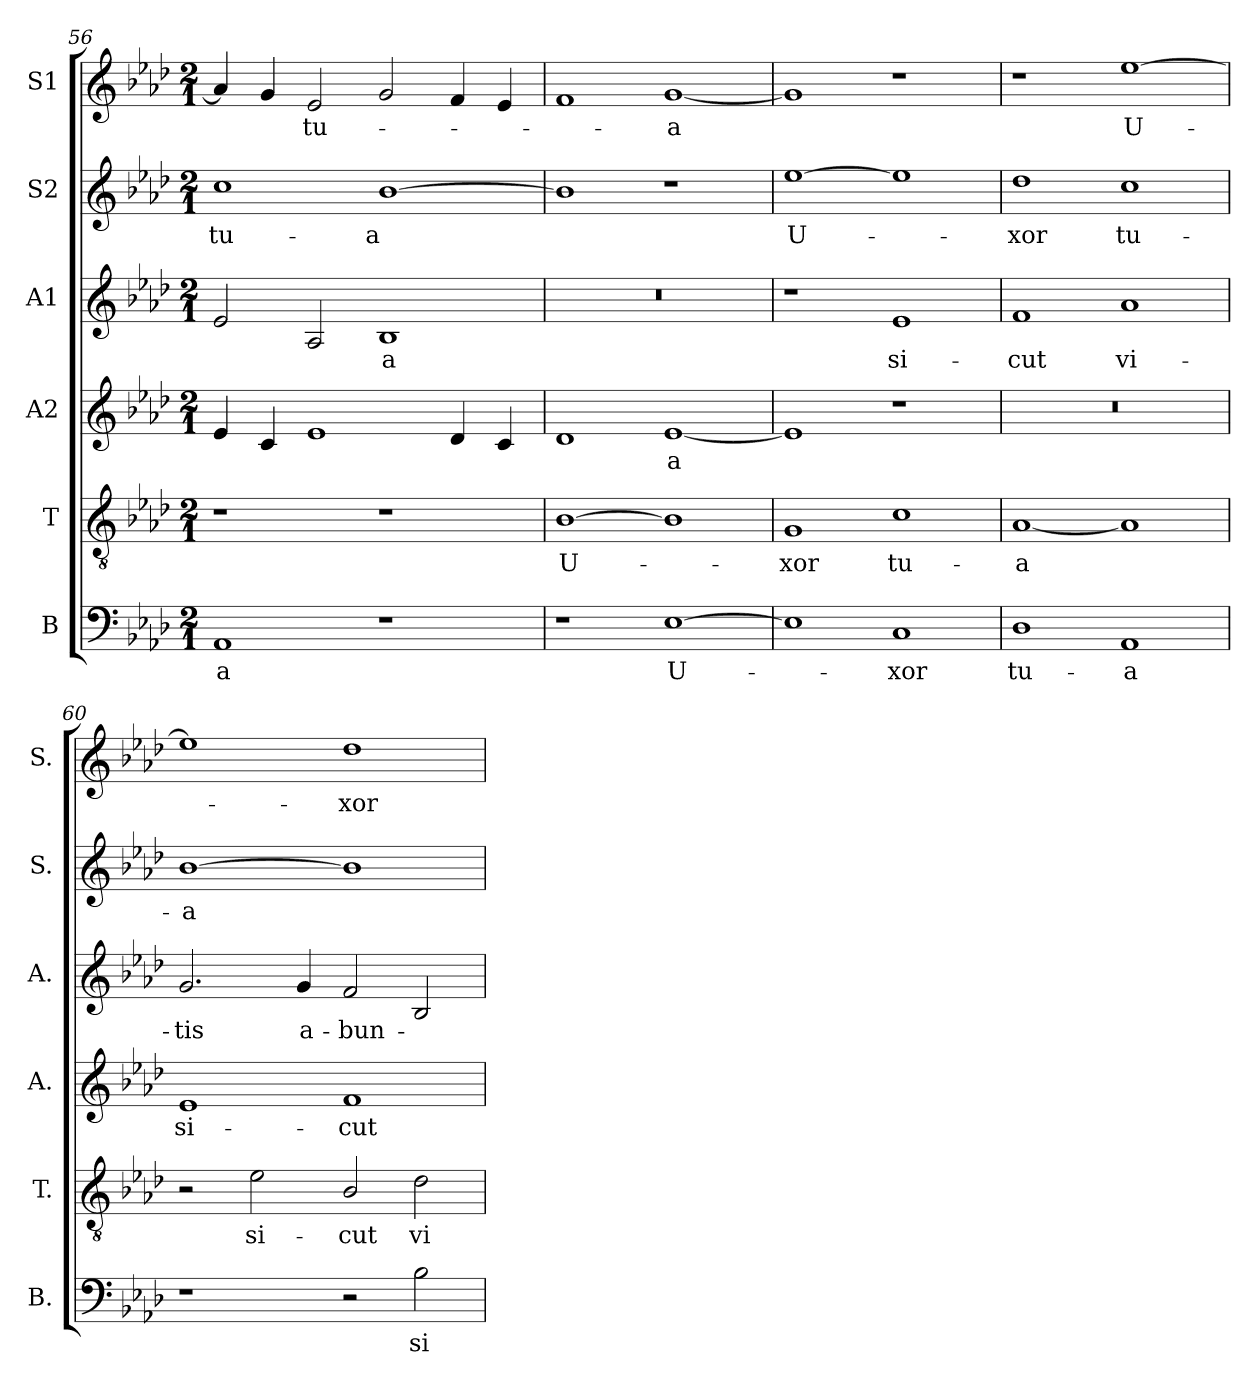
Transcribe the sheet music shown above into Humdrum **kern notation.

**kern	**text	**kern	**text	**kern	**text	**kern	**text	**kern	**text	**kern	**text
*part6	*part6	*part5	*part5	*part4	*part4	*part3	*part3	*part2	*part2	*part1	*part1
*staff6	*staff6	*staff5	*staff5	*staff4	*staff4	*staff3	*staff3	*staff2	*staff2	*staff1	*staff1
*I"B	*	*I"T	*	*I"A2	*	*I"A1	*	*I"S2	*	*I"S1	*
*I'B.	*	*I'T.	*	*I'A.	*	*I'A.	*	*I'S.	*	*I'S.	*
!!LO:LB:g=z
*clefF4	*	*clefGv2	*	*clefG2	*	*clefG2	*	*clefG2	*	*clefG2	*
*	*	*ITrd7c12	*	*	*	*	*	*	*	*	*
*k[b-e-a-d-]	*	*k[b-e-a-d-]	*	*k[b-e-a-d-]	*	*k[b-e-a-d-]	*	*k[b-e-a-d-]	*	*k[b-e-a-d-]	*
*A-:	*	*A-:	*	*A-:	*	*A-:	*	*A-:	*	*A-:	*
*M2/1	*	*M2/1	*	*M2/1	*	*M2/1	*	*M2/1	*	*M2/1	*
=56	=56	=56	=56	=56	=56	=56	=56	=56	=56	=56	=56
!	!LO:LY:b:color=#000000	!	!	!	!	!	!	!	!	!	!
!	!	!	!	!	!	!	!	!	!LO:LY:b:color=#000000	!	!
1AA-i	-a	1r	.	4e-i/	.	2e-i/	.	1cci	tu-	4a-i/]	.
.	.	.	.	4ci/	.	.	.	.	.	4gi/	.
!	!	!	!	!	!	!	!	!	!	!	!LO:LY:b:color=#000000
.	.	.	.	1e-i	.	2A-i/	.	.	.	2e-i/	tu-
!	!	!	!	!	!	!	!LO:LY:b:color=#000000	!	!	!	!
!	!	!	!	!	!	!	!	!	!LO:LY:b:color=#000000	!	!
1r	.	1r	.	.	.	1B-i	-a	[1b-i	-a	2gi/	.
.	.	.	.	4d-i/	.	.	.	.	.	4fi/	.
.	.	.	.	4ci/	.	.	.	.	.	4e-i/	.
=57	=57	=57	=57	=57	=57	=57	=57	=57	=57	=57	=57
!	!	!	!LO:LY:b:color=#000000	!	!	!LO:N:vis=1	!	!	!	!	!
1r	.	[1BB-i	U-	1d-i	.	0r	.	1b-i]	.	1fi	.
!	!LO:LY:b:color=#000000	!	!	!	!	!	!	!	!	!	!
!	!	!	!	!	!LO:LY:b:color=#000000	!	!	!	!	!	!
!	!	!	!	!	!	!	!	!	!	!	!LO:LY:b:color=#000000
[1E-i	U-	1BB-i]	.	[1e-i	-a	.	.	1r	.	[1gi	-a
=58	=58	=58	=58	=58	=58	=58	=58	=58	=58	=58	=58
!	!	!	!LO:LY:b:color=#000000	!	!	!	!	!	!	!	!
!	!	!	!	!	!	!	!	!	!LO:LY:b:color=#000000	!	!
1E-i]	.	1GGi	-xor	1e-i]	.	1r	.	[1ee-i	U-	1gi]	.
!	!LO:LY:b:color=#000000	!	!	!	!	!	!	!	!	!	!
!	!	!	!LO:LY:b:color=#000000	!	!	!	!	!	!	!	!
!	!	!	!	!	!	!	!LO:LY:b:color=#000000	!	!	!	!
1Ci	-xor	1Ci	tu-	1r	.	1e-i	si-	1ee-i]	.	1r	.
=59	=59	=59	=59	=59	=59	=59	=59	=59	=59	=59	=59
!	!LO:LY:b:color=#000000	!	!	!	!	!	!	!	!	!	!
!	!	!	!LO:LY:b:color=#000000	!LO:N:vis=1	!	!	!	!	!	!	!
!	!	!	!	!	!	!	!LO:LY:b:color=#000000	!	!	!	!
!	!	!	!	!	!	!	!	!	!LO:LY:b:color=#000000	!	!
1D-i	tu-	[1AA-i	-a	0r	.	1fi	-cut	1dd-i	-xor	1r	.
!	!LO:LY:b:color=#000000	!	!	!	!	!	!	!	!	!	!
!	!	!	!	!	!	!	!LO:LY:b:color=#000000	!	!	!	!
!	!	!	!	!	!	!	!	!	!LO:LY:b:color=#000000	!	!
!	!	!	!	!	!	!	!	!	!	!	!LO:LY:b:color=#000000
1AA-i	-a	1AA-i]	.	.	.	1a-i	vi-	1cci	tu-	[1ee-i	U-
=60	=60	=60	=60	=60	=60	=60	=60	=60	=60	=60	=60
!	!	!	!	!	!LO:LY:b:color=#000000	!	!	!	!	!	!
!	!	!	!	!	!	!	!LO:LY:b:color=#000000	!	!	!	!
!	!	!	!	!	!	!	!	!	!LO:LY:b:color=#000000	!	!
1r	.	2r	.	1e-i	si-	2.gi/	-tis	[1b-i	-a	1ee-i]	.
!	!	!	!LO:LY:b:color=#000000	!	!	!	!	!	!	!	!
.	.	2E-i\	si-	.	.	.	.	.	.	.	.
!	!	!	!	!	!	!	!LO:LY:b:color=#000000	!	!	!	!
.	.	.	.	.	.	4gi/	a-	.	.	.	.
!	!	!	!LO:LY:b:color=#000000	!	!	!	!	!	!	!	!
!	!	!	!	!	!LO:LY:b:color=#000000	!	!	!	!	!	!
!	!	!	!	!	!	!	!LO:LY:b:color=#000000	!	!	!	!
!	!	!	!	!	!	!	!	!	!	!	!LO:LY:b:color=#000000
2r	.	2BB-i/	-cut	1fi	-cut	2fi/	-bun-	1b-i]	.	1dd-i	-xor
!	!LO:LY:b:color=#000000	!	!	!	!	!	!	!	!	!	!
!	!	!	!LO:LY:b:color=#000000	!	!	!	!	!	!	!	!
2B-i\	si-	2D-i\	vi-	.	.	2B-i/	.	.	.	.	.
=	=	=	=	=	=	=	=	=	=	=	=
*-	*-	*-	*-	*-	*-	*-	*-	*-	*-	*-	*-
